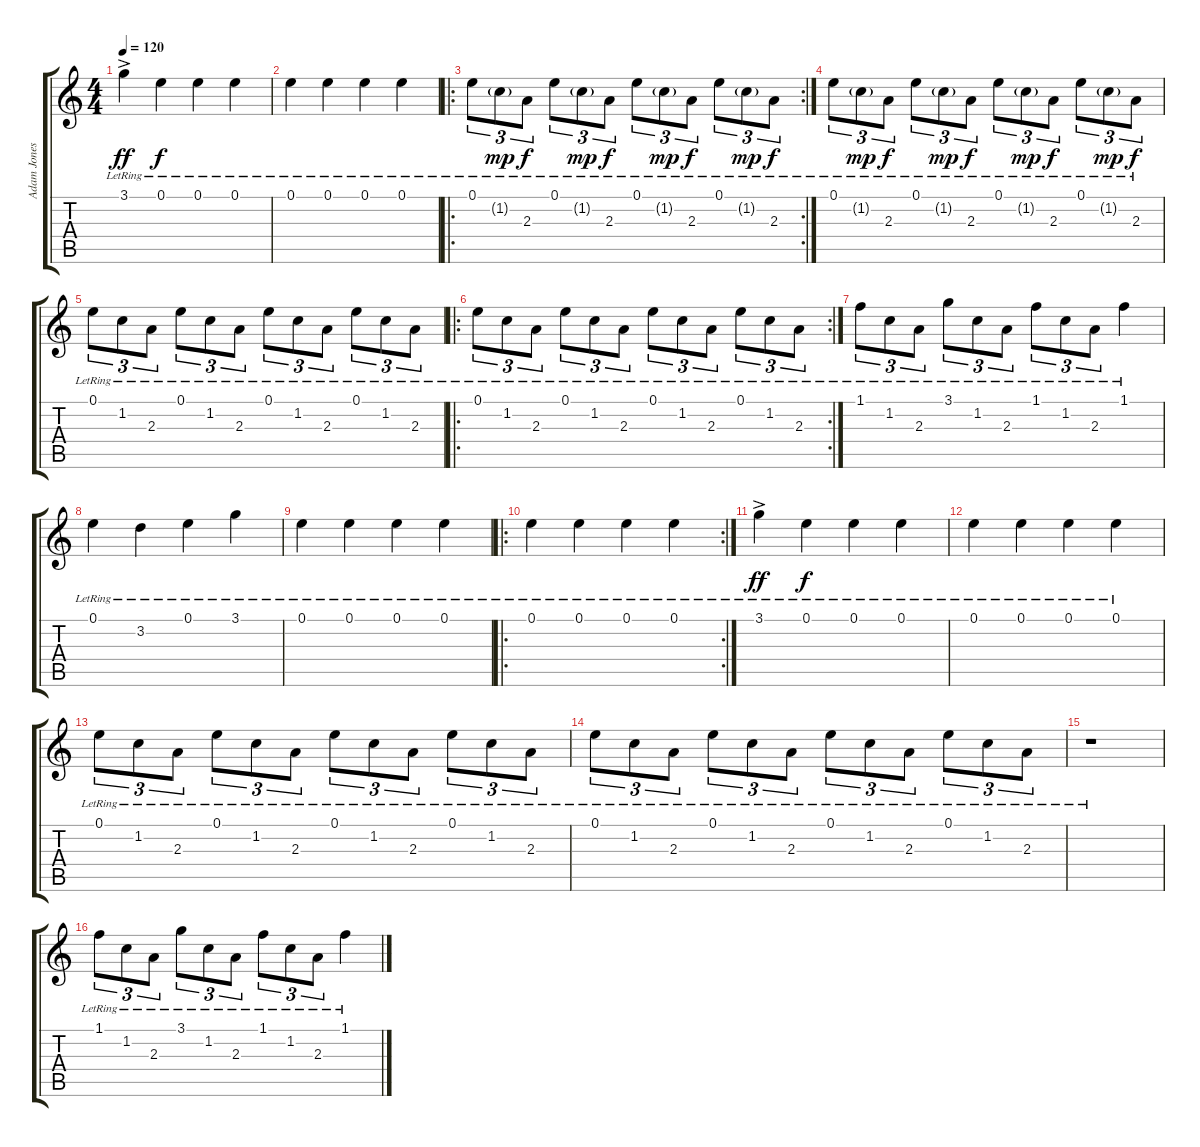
\track ("Adam Jones" "Adam Jones") {instrument electricguitarclean}
\staff {score tabs}
\tuning (E4 B3 G3 D3 A2 D2) {hide}
\ts (4 4)
\tempo 120
\clef g2
\ks c
3.1{ac lr}.4{dy ff} 0.1{lr}.4{dy f} 0.1{lr}.4 0.1{lr}.4 |
0.1{lr}.4 0.1{lr}.4 0.1{lr}.4 0.1{lr}.4 |
\ro
\rc 2
0.1{lr}.8{tu (3 2)} 1.2{g lr}.8{tu (3 2) dy mp} 2.3{lr}.8{tu (3 2) dy f} 0.1{lr}.8{tu (3 2)} 1.2{g lr}.8{tu (3 2) dy mp} 2.3{lr}.8{tu (3 2) dy f} 0.1{lr}.8{tu (3 2)} 1.2{g lr}.8{tu (3 2) dy mp} 2.3{lr}.8{tu (3 2) dy f} 0.1{lr}.8{tu (3 2)} 1.2{g lr}.8{tu (3 2) dy mp} 2.3{lr}.8{tu (3 2) dy f} |
0.1{lr}.8{tu (3 2)} 1.2{g lr}.8{tu (3 2) dy mp} 2.3{lr}.8{tu (3 2) dy f} 0.1{lr}.8{tu (3 2)} 1.2{g lr}.8{tu (3 2) dy mp} 2.3{lr}.8{tu (3 2) dy f} 0.1{lr}.8{tu (3 2)} 1.2{g lr}.8{tu (3 2) dy mp} 2.3{lr}.8{tu (3 2) dy f} 0.1{lr}.8{tu (3 2)} 1.2{g lr}.8{tu (3 2) dy mp} 2.3{lr}.8{tu (3 2) dy f} |
0.1{lr}.8{tu (3 2)} 1.2{lr}.8{tu (3 2)} 2.3{lr}.8{tu (3 2)} 0.1{lr}.8{tu (3 2)} 1.2{lr}.8{tu (3 2)} 2.3{lr}.8{tu (3 2)} 0.1{lr}.8{tu (3 2)} 1.2{lr}.8{tu (3 2)} 2.3{lr}.8{tu (3 2)} 0.1{lr}.8{tu (3 2)} 1.2{lr}.8{tu (3 2)} 2.3{lr}.8{tu (3 2)} |
\ro
\rc 2
0.1{lr}.8{tu (3 2)} 1.2{lr}.8{tu (3 2)} 2.3{lr}.8{tu (3 2)} 0.1{lr}.8{tu (3 2)} 1.2{lr}.8{tu (3 2)} 2.3{lr}.8{tu (3 2)} 0.1{lr}.8{tu (3 2)} 1.2{lr}.8{tu (3 2)} 2.3{lr}.8{tu (3 2)} 0.1{lr}.8{tu (3 2)} 1.2{lr}.8{tu (3 2)} 2.3{lr}.8{tu (3 2)} |
1.1{lr}.8{tu (3 2)} 1.2{lr}.8{tu (3 2)} 2.3{lr}.8{tu (3 2)} 3.1{lr}.8{tu (3 2)} 1.2{lr}.8{tu (3 2)} 2.3{lr}.8{tu (3 2)} 1.1{lr}.8{tu (3 2)} 1.2{lr}.8{tu (3 2)} 2.3{lr}.8{tu (3 2)} 1.1{lr}.4 |
0.1{lr}.4 3.2{lr}.4 0.1{lr}.4 3.1{lr}.4 |
0.1{lr}.4 0.1{lr}.4 0.1{lr}.4 0.1{lr}.4 |
\ro
\rc 2
0.1{lr}.4 0.1{lr}.4 0.1{lr}.4 0.1{lr}.4 |
3.1{ac lr}.4{dy ff} 0.1{lr}.4{dy f} 0.1{lr}.4 0.1{lr}.4 |
0.1{lr}.4 0.1{lr}.4 0.1{lr}.4 0.1{lr}.4 |
0.1{lr}.8{tu (3 2)} 1.2{lr}.8{tu (3 2)} 2.3{lr}.8{tu (3 2)} 0.1{lr}.8{tu (3 2)} 1.2{lr}.8{tu (3 2)} 2.3{lr}.8{tu (3 2)} 0.1{lr}.8{tu (3 2)} 1.2{lr}.8{tu (3 2)} 2.3{lr}.8{tu (3 2)} 0.1{lr}.8{tu (3 2)} 1.2{lr}.8{tu (3 2)} 2.3{lr}.8{tu (3 2)} |
0.1{lr}.8{tu (3 2)} 1.2{lr}.8{tu (3 2)} 2.3{lr}.8{tu (3 2)} 0.1{lr}.8{tu (3 2)} 1.2{lr}.8{tu (3 2)} 2.3{lr}.8{tu (3 2)} 0.1{lr}.8{tu (3 2)} 1.2{lr}.8{tu (3 2)} 2.3{lr}.8{tu (3 2)} 0.1{lr}.8{tu (3 2)} 1.2{lr}.8{tu (3 2)} 2.3{lr}.8{tu (3 2)} |
r.1 |
1.1{lr}.8{tu (3 2)} 1.2{lr}.8{tu (3 2)} 2.3{lr}.8{tu (3 2)} 3.1{lr}.8{tu (3 2)} 1.2{lr}.8{tu (3 2)} 2.3{lr}.8{tu (3 2)} 1.1{lr}.8{tu (3 2)} 1.2{lr}.8{tu (3 2)} 2.3{lr}.8{tu (3 2)} 1.1{lr}.4
